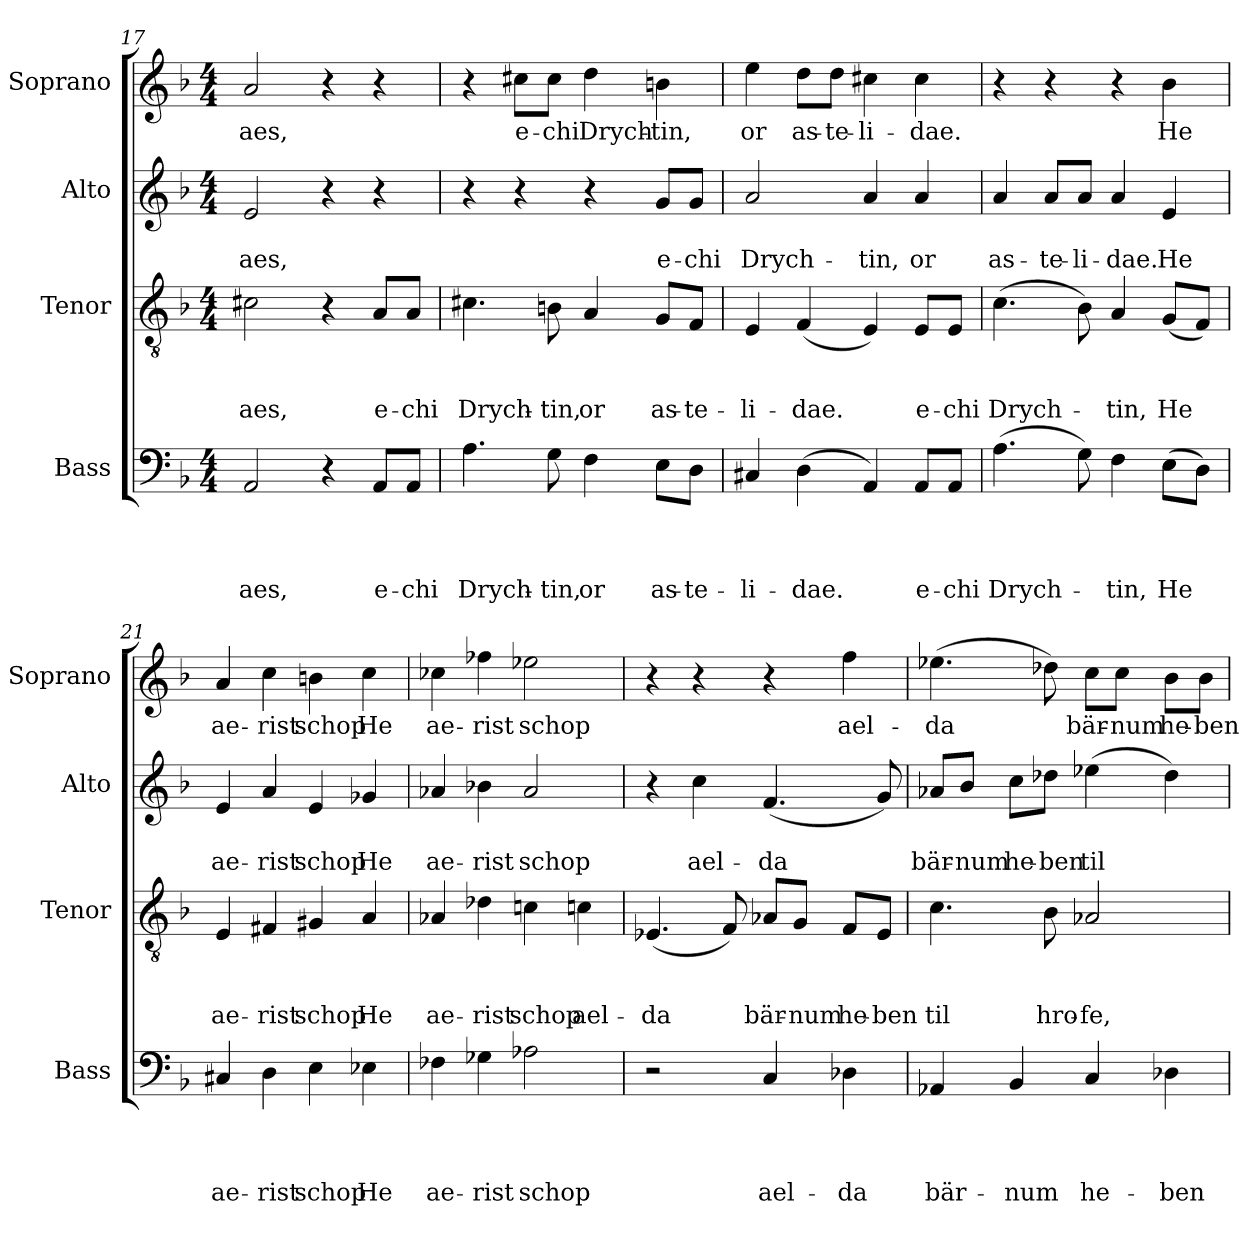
**kern	**text	**text	**text	**text	**kern	**text	**text	**text	**kern	**text	**text	**kern	**text
*part4	*part4	*part4	*part4	*part4	*part3	*part3	*part3	*part3	*part2	*part2	*part2	*part1	*part1
*staff4	*staff4	*staff4	*staff4	*staff4	*staff3	*staff3	*staff3	*staff3	*staff2	*staff2	*staff2	*staff1	*staff1
*I"Bass	*	*	*	*	*I"Tenor	*	*	*	*I"Alto	*	*	*I"Soprano	*
*I'Bass	*	*	*	*	*I'Tenor	*	*	*	*I'Alto	*	*	*I'Soprano	*
*clefF4	*	*	*	*	*clefGv2	*	*	*	*clefG2	*	*	*clefG2	*
*k[b-]	*	*	*	*	*k[b-]	*	*	*	*k[b-]	*	*	*k[b-]	*
*F:	*	*	*	*	*F:	*	*	*	*F:	*	*	*F:	*
*M4/4	*	*	*	*	*M4/4	*	*	*	*M4/4	*	*	*M4/4	*
=17	=17	=17	=17	=17	=17	=17	=17	=17	=17	=17	=17	=17	=17
!	!	!	!	!LO:LY:b	!	!	!	!LO:LY:b	!	!	!LO:LY:b	!	!LO:LY:b
2AA/	.	.	.	-aes,	2c#X\	.	.	-aes,	2e/	.	-aes,	2a/	-aes,
4r	.	.	.	.	4r	.	.	.	4r	.	.	4r	.
!	!	!	!	!LO:LY:b	!	!	!	!LO:LY:b	!	!	!	!	!
8AA/L	.	.	.	e-	8A/L	.	.	e-	4r	.	.	4r	.
!	!	!	!	!LO:LY:b	!	!	!	!LO:LY:b	!	!	!	!	!
8AA/J	.	.	.	-chi	8A/J	.	.	-chi	.	.	.	.	.
=18	=18	=18	=18	=18	=18	=18	=18	=18	=18	=18	=18	=18	=18
!	!	!	!	!LO:LY:b	!	!	!	!LO:LY:b	!	!	!	!	!
4.A\	.	.	.	Drych-	4.c#X\	.	.	Drych-	4r	.	.	4r	.
!	!	!	!	!	!	!	!	!	!	!	!	!	!LO:LY:b:rj
.	.	.	.	.	.	.	.	.	4r	.	.	8cc#X\L	e-
!	!	!	!	!LO:LY:b:rj	!	!	!	!LO:LY:b:rj	!	!	!	!	!LO:LY:b
8G\	.	.	.	-tin,	8Bn\	.	.	-tin,	.	.	.	8cc#\J	-chi
!	!	!	!	!LO:LY:b	!	!	!	!LO:LY:b	!	!	!	!	!LO:LY:b
4F\	.	.	.	or	4A/	.	.	or	4r	.	.	4dd\	Drych-
!	!	!	!	!LO:LY:b	!	!	!	!LO:LY:b	!	!	!LO:LY:b	!	!LO:LY:b:rj
8E\L	.	.	.	as-	8G/L	.	.	as-	8g/L	.	e-	4bn\	-tin,
!	!	!	!	!LO:LY:b:rj	!	!	!	!LO:LY:b:rj	!	!	!LO:LY:b	!	!
8D\J	.	.	.	-te-	8F/J	.	.	-te-	8g/J	.	-chi	.	.
=19	=19	=19	=19	=19	=19	=19	=19	=19	=19	=19	=19	=19	=19
!	!	!	!	!LO:LY:b:rj	!	!	!	!LO:LY:b	!	!	!LO:LY:b	!	!LO:LY:b
4C#X/	.	.	.	-li-	4E/	.	.	-li-	2a/	.	Drych-	4ee\	or
!	!	!	!	!LO:LY:b	!	!	!	!LO:LY:b	!	!	!	!	!LO:LY:b
(>4D\	.	.	.	-dae.	(<4F/	.	.	-dae.	.	.	.	8dd\L	as-
!	!	!	!	!	!	!	!	!	!	!	!	!	!LO:LY:b
.	.	.	.	.	.	.	.	.	.	.	.	8dd\J	-te-
!	!	!	!	!	!	!	!	!	!	!	!LO:LY:b	!	!LO:LY:b:rj
4AA/)	.	.	.	.	4E/)	.	.	.	4a/	.	-tin,	4cc#X\	-li-
!	!	!	!	!LO:LY:b	!	!	!	!LO:LY:b	!	!	!LO:LY:b	!	!LO:LY:b
8AA/L	.	.	.	e-	8E/L	.	.	e-	4a/	.	or	4cc#\	-dae.
!	!	!	!	!LO:LY:b	!	!	!	!LO:LY:b	!	!	!	!	!
8AA/J	.	.	.	-chi	8E/J	.	.	-chi	.	.	.	.	.
=20	=20	=20	=20	=20	=20	=20	=20	=20	=20	=20	=20	=20	=20
!	!	!	!	!LO:LY:b	!	!	!	!LO:LY:b	!	!	!LO:LY:b	!	!
(>4.A\	.	.	.	Drych-	(>4.c\	.	.	Drych-	4a/	.	as-	4r	.
!	!	!	!	!	!	!	!	!	!	!	!LO:LY:b	!	!
.	.	.	.	.	.	.	.	.	8a/L	.	-te-	4r	.
!	!	!	!	!	!	!	!	!	!	!	!LO:LY:b	!	!
8G\)	.	.	.	.	8B-\)	.	.	.	8a/J	.	-li-	.	.
!	!	!	!	!LO:LY:b	!	!	!	!LO:LY:b	!	!	!LO:LY:b	!	!
4F\	.	.	.	-tin,	4A/	.	.	-tin,	4a/	.	-dae.	4r	.
!	!	!	!	!LO:LY:b	!	!	!	!LO:LY:b	!	!	!LO:LY:b	!	!LO:LY:b
(>8E\L	.	.	.	He	(<8G/L	.	.	He	4e/	.	He	4b-\	He
8D\J)	.	.	.	.	8F/J)	.	.	.	.	.	.	.	.
=21	=21	=21	=21	=21	=21	=21	=21	=21	=21	=21	=21	=21	=21
!	!	!	!	!LO:LY:b:rj	!	!	!	!LO:LY:b	!	!	!LO:LY:b	!	!LO:LY:b
4C#X/	.	.	.	ae-	4E/	.	.	ae-	4e/	.	ae-	4a/	ae-
!	!	!	!	!LO:LY:b	!	!	!	!LO:LY:b:rj	!	!	!LO:LY:b	!	!LO:LY:b
4D\	.	.	.	-rist	4F#X/	.	.	-rist	4a/	.	-rist	4cc\	-rist
!	!	!	!	!LO:LY:b	!	!	!	!LO:LY:b	!	!	!LO:LY:b	!	!LO:LY:b
4E\	.	.	.	schop	4G#X/	.	.	schop	4e/	.	schop	4bn\	schop
!	!	!	!	!LO:LY:b	!	!	!	!LO:LY:b	!	!	!LO:LY:b	!	!LO:LY:b
4E-X\	.	.	.	He	4A/	.	.	He	4g-X/	.	He	4cc\	He
!!LO:LB:g=z
=22	=22	=22	=22	=22	=22	=22	=22	=22	=22	=22	=22	=22	=22
!	!	!	!	!LO:LY:b	!	!	!	!LO:LY:b	!	!	!LO:LY:b	!	!LO:LY:b
4F-X\	.	.	.	ae-	4A-X/	.	.	ae-	4a-X/	.	ae-	4cc-X\	ae-
!	!	!	!	!LO:LY:b	!	!	!	!LO:LY:b	!	!	!LO:LY:b	!	!LO:LY:b
4G-X\	.	.	.	-rist	4d-X\	.	.	-rist	4b-X\	.	-rist	4ff-X\	-rist
!	!	!	!	!LO:LY:b	!	!	!	!LO:LY:b	!	!	!LO:LY:b	!	!LO:LY:b
2A-X\	.	.	.	schop	4cn\	.	.	schop	2a-/	.	schop	2ee-X\	schop
!	!	!	!	!	!	!	!	!LO:LY:b	!	!	!	!	!
.	.	.	.	.	4cn\	.	.	ael-	.	.	.	.	.
=23	=23	=23	=23	=23	=23	=23	=23	=23	=23	=23	=23	=23	=23
!	!	!	!	!	!	!	!	!LO:LY:b	!	!	!	!	!
2r	.	.	.	.	(<4.E-X/	.	.	-da	4r	.	.	4r	.
!	!	!	!	!	!	!	!	!	!	!	!LO:LY:b	!	!
.	.	.	.	.	.	.	.	.	4cc\	.	ael-	4r	.
.	.	.	.	.	8F/)	.	.	.	.	.	.	.	.
!	!	!	!	!LO:LY:b	!	!	!	!LO:LY:b	!	!	!LO:LY:b	!	!
4C/	.	.	.	ael-	8A-X/L	.	.	bär-	(<4.f/	.	-da	4r	.
!	!	!	!	!	!	!	!	!LO:LY:b	!	!	!	!	!
.	.	.	.	.	8G/J	.	.	-num	.	.	.	.	.
!	!	!	!	!LO:LY:b	!	!	!	!LO:LY:b	!	!	!	!	!LO:LY:b
4D-X\	.	.	.	-da	8F/L	.	.	he-	.	.	.	4ff\	ael-
!	!	!	!	!	!	!	!	!LO:LY:b	!	!	!	!	!
.	.	.	.	.	8E-/J	.	.	-ben	8g/)	.	.	.	.
=24	=24	=24	=24	=24	=24	=24	=24	=24	=24	=24	=24	=24	=24
!	!	!	!	!LO:LY:b	!	!	!	!LO:LY:b	!	!	!LO:LY:b	!	!LO:LY:b
4AA-X/	.	.	.	bär-	4.c\	.	.	til	8a-X/L	.	bär-	(>4.ee-X\	-da
!	!	!	!	!	!	!	!	!	!	!	!LO:LY:b	!	!
.	.	.	.	.	.	.	.	.	8b-/J	.	-num	.	.
!	!	!	!	!LO:LY:b	!	!	!	!	!	!	!LO:LY:b	!	!
4BB-/	.	.	.	-num	.	.	.	.	8cc\L	.	he-	.	.
!	!	!	!	!	!	!	!	!LO:LY:b	!	!	!LO:LY:b	!	!
.	.	.	.	.	8B-\	.	.	hro-	8dd-X\J	.	-ben	8dd-X\)	.
!	!	!	!	!LO:LY:b	!	!	!	!LO:LY:b:rj	!	!	!LO:LY:b:rj	!	!LO:LY:b
4C/	.	.	.	he-	2A-X/	.	.	-fe,	(>4ee-X\	.	til	8cc\L	bär-
!	!	!	!	!	!	!	!	!	!	!	!	!	!LO:LY:b
.	.	.	.	.	.	.	.	.	.	.	.	8cc\J	-num
!	!	!	!	!LO:LY:b	!	!	!	!	!	!	!	!	!LO:LY:b
4D-X\	.	.	.	-ben	.	.	.	.	4dd-\)	.	.	8b-\L	he-
!	!	!	!	!	!	!	!	!	!	!	!	!	!LO:LY:b
.	.	.	.	.	.	.	.	.	.	.	.	8b-\J	-ben
=	=	=	=	=	=	=	=	=	=	=	=	=	=
*-	*-	*-	*-	*-	*-	*-	*-	*-	*-	*-	*-	*-	*-
